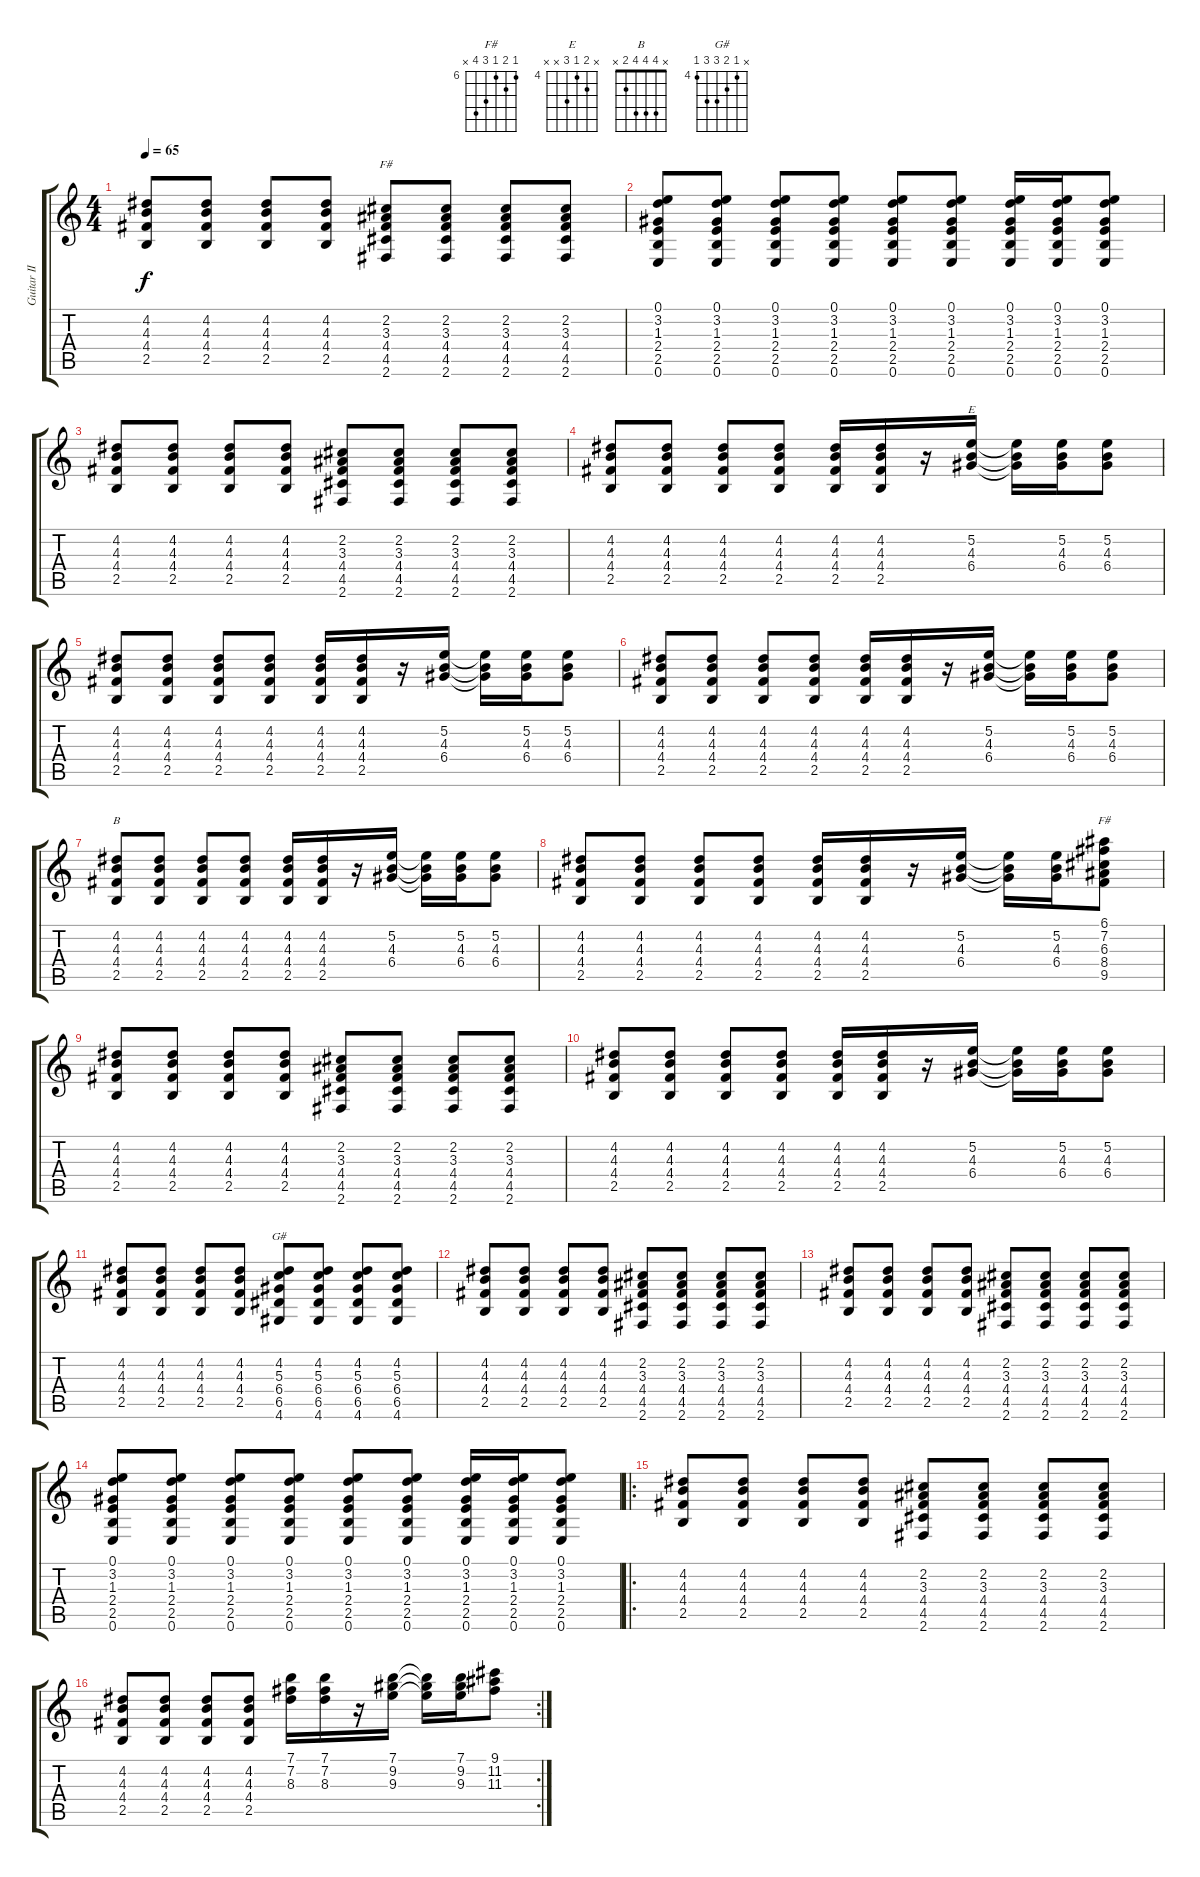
\track ("Guitar II" "Guitar II") {instrument acousticguitarnylon}
\staff {score tabs}
\tuning (E4 B3 G3 D3 A2 E2) {hide}
\chord ("F#" x 2 3 4 4 2)
\chord ("E" x 5 4 6 x x) {firstfret 4}
\chord ("B" x 4 4 4 2 x)
\chord ("F#" 6 7 6 8 9 x) {firstfret 6}
\chord ("G#" x 4 5 6 6 4) {firstfret 4}
\ts (4 4)
\tempo 65
\clef g2
\ks c
(4.2 4.3 4.4 2.5).8{dy f} (4.2 4.3 4.4 2.5).8 (4.2 4.3 4.4 2.5).8 (4.2 4.3 4.4 2.5).8 (2.2 3.3 4.4 4.5 2.6).8{ch "F#"} (2.2 3.3 4.4 4.5 2.6).8 (2.2 3.3 4.4 4.5 2.6).8 (2.2 3.3 4.4 4.5 2.6).8 |
(0.1 3.2 1.3 2.4 2.5 0.6).8 (0.1 3.2 1.3 2.4 2.5 0.6).8 (0.1 3.2 1.3 2.4 2.5 0.6).8 (0.1 3.2 1.3 2.4 2.5 0.6).8 (0.1 3.2 1.3 2.4 2.5 0.6).8 (0.1 3.2 1.3 2.4 2.5 0.6).8 (0.1 3.2 1.3 2.4 2.5 0.6).16 (0.1 3.2 1.3 2.4 2.5 0.6).16 (0.1 3.2 1.3 2.4 2.5 0.6).8 |
(4.2 4.3 4.4 2.5).8 (4.2 4.3 4.4 2.5).8 (4.2 4.3 4.4 2.5).8 (4.2 4.3 4.4 2.5).8 (2.2 3.3 4.4 4.5 2.6).8 (2.2 3.3 4.4 4.5 2.6).8 (2.2 3.3 4.4 4.5 2.6).8 (2.2 3.3 4.4 4.5 2.6).8 |
(4.2 4.3 4.4 2.5).8 (4.2 4.3 4.4 2.5).8 (4.2 4.3 4.4 2.5).8 (4.2 4.3 4.4 2.5).8 (4.2 4.3 4.4 2.5).16 (4.2 4.3 4.4 2.5).16 r.16 (5.2 4.3 6.4).16{ch "E"} (5.2{t} 4.3{t} 6.4{t}).16 (5.2 4.3 6.4).16 (5.2 4.3 6.4).8 |
(4.2 4.3 4.4 2.5).8 (4.2 4.3 4.4 2.5).8 (4.2 4.3 4.4 2.5).8 (4.2 4.3 4.4 2.5).8 (4.2 4.3 4.4 2.5).16 (4.2 4.3 4.4 2.5).16 r.16 (5.2 4.3 6.4).16 (5.2{t} 4.3{t} 6.4{t}).16 (5.2 4.3 6.4).16 (5.2 4.3 6.4).8 |
(4.2 4.3 4.4 2.5).8 (4.2 4.3 4.4 2.5).8 (4.2 4.3 4.4 2.5).8 (4.2 4.3 4.4 2.5).8 (4.2 4.3 4.4 2.5).16 (4.2 4.3 4.4 2.5).16 r.16 (5.2 4.3 6.4).16 (5.2{t} 4.3{t} 6.4{t}).16 (5.2 4.3 6.4).16 (5.2 4.3 6.4).8 |
(4.2 4.3 4.4 2.5).8{ch "B"} (4.2 4.3 4.4 2.5).8 (4.2 4.3 4.4 2.5).8 (4.2 4.3 4.4 2.5).8 (4.2 4.3 4.4 2.5).16 (4.2 4.3 4.4 2.5).16 r.16 (5.2 4.3 6.4).16 (5.2{t} 4.3{t} 6.4{t}).16 (5.2 4.3 6.4).16 (5.2 4.3 6.4).8 |
(4.2 4.3 4.4 2.5).8 (4.2 4.3 4.4 2.5).8 (4.2 4.3 4.4 2.5).8 (4.2 4.3 4.4 2.5).8 (4.2 4.3 4.4 2.5).16 (4.2 4.3 4.4 2.5).16 r.16 (5.2 4.3 6.4).16 (5.2{t} 4.3{t} 6.4{t}).16 (5.2 4.3 6.4).16 (6.1 7.2 6.3 8.4 9.5).8{ch "F#"} |
(4.2 4.3 4.4 2.5).8 (4.2 4.3 4.4 2.5).8 (4.2 4.3 4.4 2.5).8 (4.2 4.3 4.4 2.5).8 (2.2 3.3 4.4 4.5 2.6).8 (2.2 3.3 4.4 4.5 2.6).8 (2.2 3.3 4.4 4.5 2.6).8 (2.2 3.3 4.4 4.5 2.6).8 |
(4.2 4.3 4.4 2.5).8 (4.2 4.3 4.4 2.5).8 (4.2 4.3 4.4 2.5).8 (4.2 4.3 4.4 2.5).8 (4.2 4.3 4.4 2.5).16 (4.2 4.3 4.4 2.5).16 r.16 (5.2 4.3 6.4).16 (5.2{t} 4.3{t} 6.4{t}).16 (5.2 4.3 6.4).16 (5.2 4.3 6.4).8 |
(4.2 4.3 4.4 2.5).8 (4.2 4.3 4.4 2.5).8 (4.2 4.3 4.4 2.5).8 (4.2 4.3 4.4 2.5).8 (4.2 5.3 6.4 6.5 4.6).8{ch "G#"} (4.2 5.3 6.4 6.5 4.6).8 (4.2 5.3 6.4 6.5 4.6).8 (4.2 5.3 6.4 6.5 4.6).8 |
(4.2 4.3 4.4 2.5).8 (4.2 4.3 4.4 2.5).8 (4.2 4.3 4.4 2.5).8 (4.2 4.3 4.4 2.5).8 (2.2 3.3 4.4 4.5 2.6).8 (2.2 3.3 4.4 4.5 2.6).8 (2.2 3.3 4.4 4.5 2.6).8 (2.2 3.3 4.4 4.5 2.6).8 |
(4.2 4.3 4.4 2.5).8 (4.2 4.3 4.4 2.5).8 (4.2 4.3 4.4 2.5).8 (4.2 4.3 4.4 2.5).8 (2.2 3.3 4.4 4.5 2.6).8 (2.2 3.3 4.4 4.5 2.6).8 (2.2 3.3 4.4 4.5 2.6).8 (2.2 3.3 4.4 4.5 2.6).8 |
(0.1 3.2 1.3 2.4 2.5 0.6).8 (0.1 3.2 1.3 2.4 2.5 0.6).8 (0.1 3.2 1.3 2.4 2.5 0.6).8 (0.1 3.2 1.3 2.4 2.5 0.6).8 (0.1 3.2 1.3 2.4 2.5 0.6).8 (0.1 3.2 1.3 2.4 2.5 0.6).8 (0.1 3.2 1.3 2.4 2.5 0.6).16 (0.1 3.2 1.3 2.4 2.5 0.6).16 (0.1 3.2 1.3 2.4 2.5 0.6).8 |
\ro
(4.2 4.3 4.4 2.5).8 (4.2 4.3 4.4 2.5).8 (4.2 4.3 4.4 2.5).8 (4.2 4.3 4.4 2.5).8 (2.2 3.3 4.4 4.5 2.6).8 (2.2 3.3 4.4 4.5 2.6).8 (2.2 3.3 4.4 4.5 2.6).8 (2.2 3.3 4.4 4.5 2.6).8 |
\rc 2
(4.2 4.3 4.4 2.5).8 (4.2 4.3 4.4 2.5).8 (4.2 4.3 4.4 2.5).8 (4.2 4.3 4.4 2.5).8 (7.1 7.2 8.3).16 (7.1 7.2 8.3).16 r.16 (7.1 9.2 9.3).16 (7.1{t} 9.2{t} 9.3{t}).16 (7.1 9.2 9.3).16 (9.1 11.2 11.3).8
